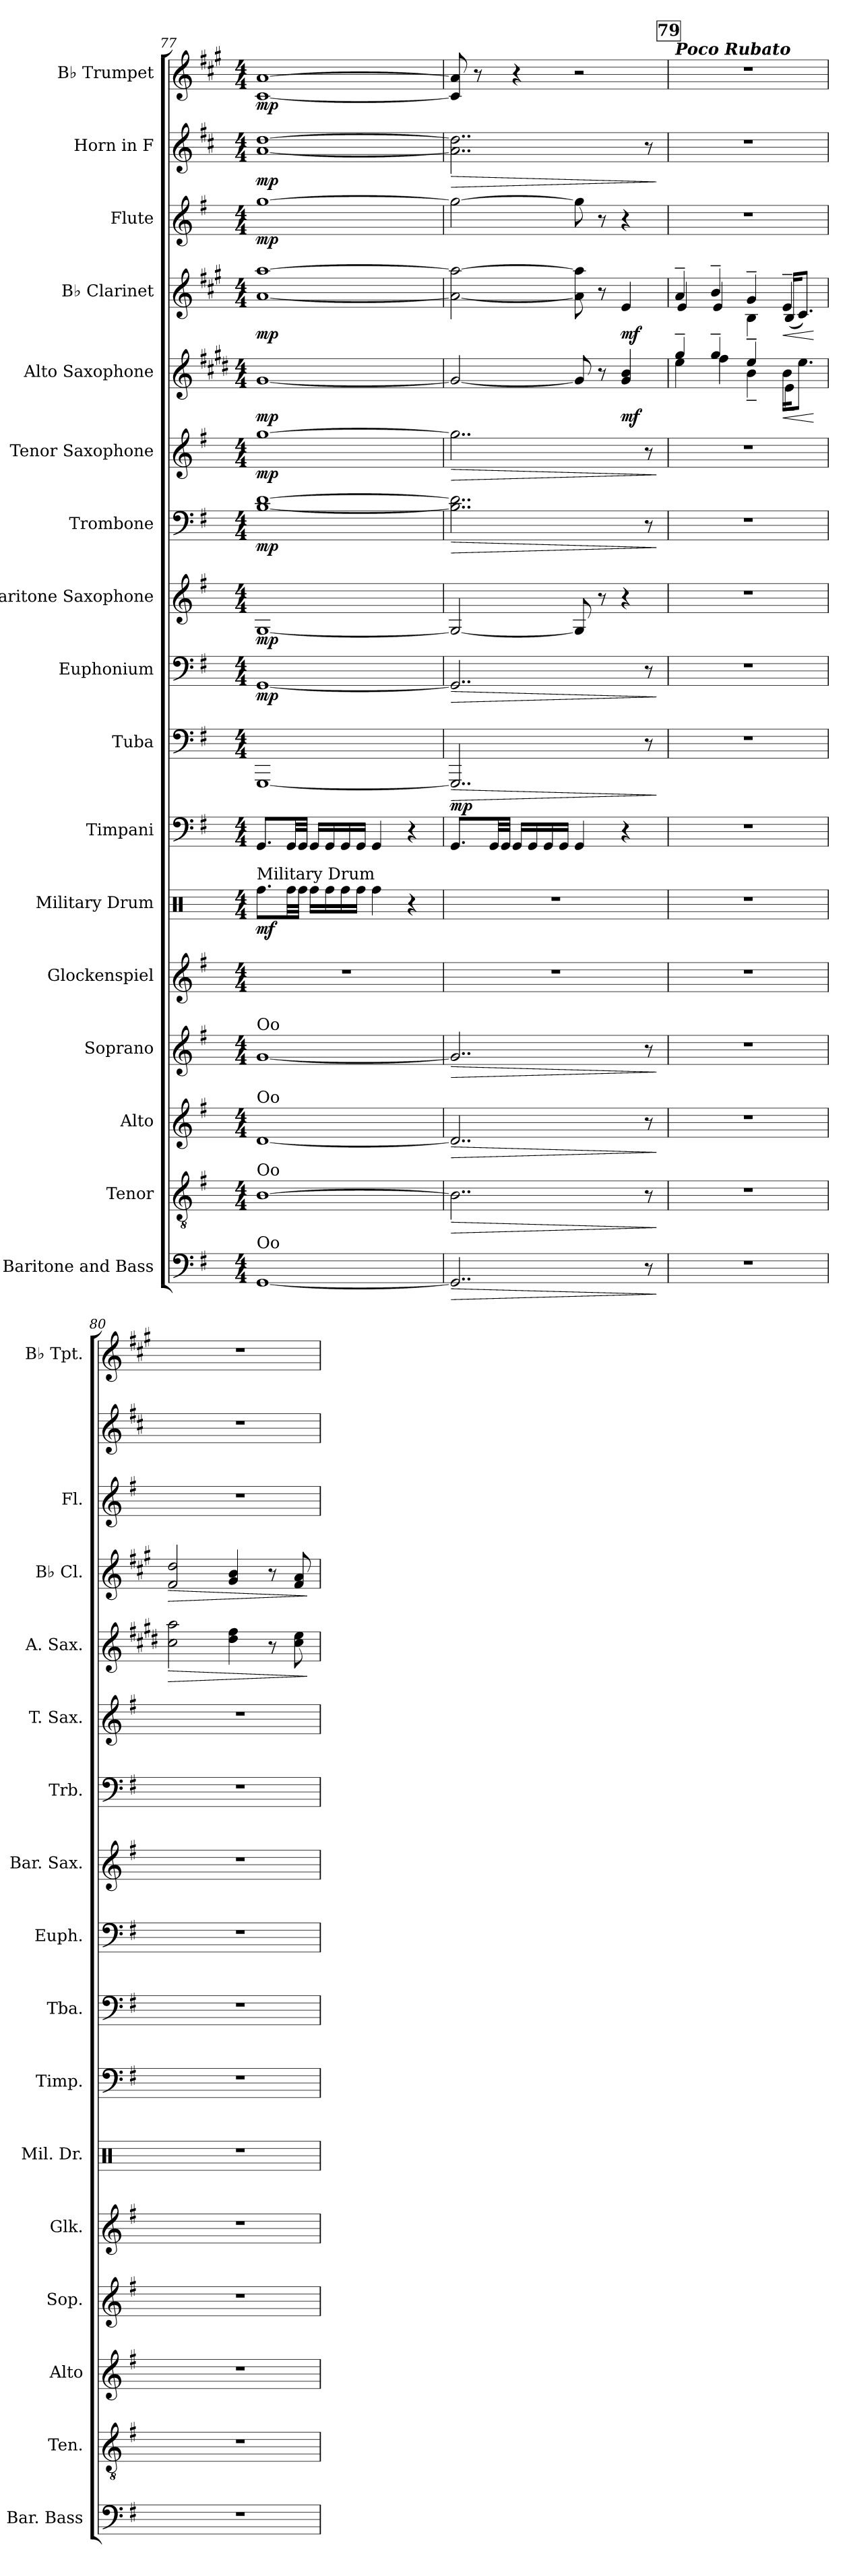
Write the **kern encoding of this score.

**kern	**dynam	**kern	**dynam	**kern	**dynam	**kern	**dynam	**kern	**kern	**dynam	**kern	**dynam	**kern	**dynam	**kern	**dynam	**kern	**dynam	**kern	**dynam	**kern	**dynam	**kern	**dynam	**kern	**dynam	**kern	**dynam	**kern	**dynam	**kern	**dynam
*part17	*part17	*part16	*part16	*part15	*part15	*part14	*part14	*part13	*part12	*part12	*part11	*part11	*part10	*part10	*part9	*part9	*part8	*part8	*part7	*part7	*part6	*part6	*part5	*part5	*part4	*part4	*part3	*part3	*part2	*part2	*part1	*part1
*staff17	*staff17	*staff16	*staff16	*staff15	*staff15	*staff14	*staff14	*staff13	*staff12	*staff12	*staff11	*staff11	*staff10	*staff10	*staff9	*staff9	*staff8	*staff8	*staff7	*staff7	*staff6	*staff6	*staff5	*staff5	*staff4	*staff4	*staff3	*staff3	*staff2	*staff2	*staff1	*staff1
*I"Baritone and Bass	*	*I"Tenor	*	*I"Alto	*	*I"Soprano	*	*I"Glockenspiel	*I"Military Drum	*	*I"Timpani	*	*I"Tuba	*	*I"Euphonium	*	*I"Baritone Saxophone	*	*I"Trombone	*	*I"Tenor Saxophone	*	*I"Alto Saxophone	*	*I"B♭ Clarinet	*	*I"Flute	*	*I"Horn in F	*	*I"B♭ Trumpet	*
*I'Bar. Bass	*	*I'Ten.	*	*I'Alto	*	*I'Sop.	*	*I'Glk.	*I'Mil. Dr.	*	*I'Timp.	*	*I'Tba.	*	*I'Euph.	*	*I'Bar. Sax.	*	*I'Trb.	*	*I'T. Sax.	*	*I'A. Sax.	*	*I'B♭ Cl.	*	*I'Fl.	*	*	*	*I'B♭ Tpt.	*
*clefF4	*	*clefGv2	*	*clefG2	*	*clefG2	*	*clefG2	*clefX	*	*clefF4	*	*clefF4	*	*clefF4	*	*clefG2	*	*clefF4	*	*clefG2	*	*clefG2	*	*clefG2	*	*clefG2	*	*clefG2	*	*clefG2	*
*	*	*	*	*	*	*	*	*ITrd-14c-24	*	*	*	*	*	*	*	*	*ITrd12c21	*	*	*	*ITrd8c14	*	*ITrd5c9	*	*ITrd1c2	*	*	*	*ITrd4c7	*	*ITrd1c2	*
*k[f#]	*	*k[f#]	*	*k[f#]	*	*k[f#]	*	*k[f#]	*k[]	*	*k[f#]	*	*k[f#]	*	*k[f#]	*	*k[f#]	*	*k[f#]	*	*k[f#]	*	*k[f#]	*	*k[f#]	*	*k[f#]	*	*k[f#]	*	*k[f#]	*
*M4/4	*	*M4/4	*	*M4/4	*	*M4/4	*	*M4/4	*M4/4	*	*M4/4	*	*M4/4	*	*M4/4	*	*M4/4	*	*M4/4	*	*M4/4	*	*M4/4	*	*M4/4	*	*M4/4	*	*M4/4	*	*M4/4	*
=77	=77	=77	=77	=77	=77	=77	=77	=77	=77	=77	=77	=77	=77	=77	=77	=77	=77	=77	=77	=77	=77	=77	=77	=77	=77	=77	=77	=77	=77	=77	=77	=77
!	!	!	!	!	!	!	!	!	!LO:TX:a:t=Military Drum	!	!	!	!	!	!	!	!	!	!	!	!	!	!	!	!	!	!	!	!	!	!	!
!	!	!	!	!	!	!LO:TX:a:t=Oo	!	!	!	!	!	!	!	!	!	!	!	!	!	!	!	!	!	!	!	!	!	!	!	!	!	!
!	!	!	!	!LO:TX:a:t=Oo	!	!	!	!	!	!	!	!	!	!	!	!	!	!	!	!	!	!	!	!	!	!	!	!	!	!	!	!
!	!	!LO:TX:a:t=Oo	!	!	!	!	!	!	!	!	!	!	!	!	!	!	!	!	!	!	!	!	!	!	!	!	!	!	!	!	!	!
!LO:TX:a:t=Oo	!	!	!	!	!	!	!	!	!	!	!	!	!	!	!	!	!	!	!	!	!	!	!	!	!	!	!	!	!	!	!	!
!	!	!	!	!	!	!	!	!	!	!LO:DY:b	!	!LO:DY:a	!	!	!	!	!	!	!	!	!	!	!	!	!	!	!	!	!	!	!	!
!	!	!	!	!	!	!	!	!	!	!	!	!LO:DY:n=1:b	!	!	!	!LO:DY:b	!	!LO:DY:b	!	!LO:DY:b	!	!LO:DY:b	!	!LO:DY:b	!	!LO:DY:b	!	!LO:DY:b	!	!LO:DY:b	!	!LO:DY:b
[1GG	.	[1B	.	[1d	.	[1g	.	1r	8.Rff\L	mf	8.GG/L	mp mf	[1GGG	.	[1GG	mp	[1GG	mp	[1B [1d	mp	[1g	mp	[1B	mp	[1g [1gg	mp	[1gg	mp	[1d [1g	mp	[1B [1g	mp
.	.	.	.	.	.	.	.	.	32Rff\LL	.	32GG/LL	.	.	.	.	.	.	.	.	.	.	.	.	.	.	.	.	.	.	.	.	.
.	.	.	.	.	.	.	.	.	32Rff\JJJ	.	32GG/JJJ	.	.	.	.	.	.	.	.	.	.	.	.	.	.	.	.	.	.	.	.	.
.	.	.	.	.	.	.	.	.	16Rff\LL	.	16GG/LL	.	.	.	.	.	.	.	.	.	.	.	.	.	.	.	.	.	.	.	.	.
.	.	.	.	.	.	.	.	.	16Rff\	.	16GG/	.	.	.	.	.	.	.	.	.	.	.	.	.	.	.	.	.	.	.	.	.
.	.	.	.	.	.	.	.	.	16Rff\	.	16GG/	.	.	.	.	.	.	.	.	.	.	.	.	.	.	.	.	.	.	.	.	.
.	.	.	.	.	.	.	.	.	16Rff\JJ	.	16GG/JJ	.	.	.	.	.	.	.	.	.	.	.	.	.	.	.	.	.	.	.	.	.
.	.	.	.	.	.	.	.	.	4Rff\	.	4GG/	.	.	.	.	.	.	.	.	.	.	.	.	.	.	.	.	.	.	.	.	.
.	.	.	.	.	.	.	.	.	4r	.	4r	.	.	.	.	.	.	.	.	.	.	.	.	.	.	.	.	.	.	.	.	.
!!LO:PB:g=z
=78	=78	=78	=78	=78	=78	=78	=78	=78	=78	=78	=78	=78	=78	=78	=78	=78	=78	=78	=78	=78	=78	=78	=78	=78	=78	=78	=78	=78	=78	=78	=78	=78
!	!LO:HP:b	!	!LO:HP:b	!	!LO:HP:b	!	!LO:HP:b	!	!	!	!	!LO:DY:a	!	!LO:HP:b	!	!LO:HP:b	!	!	!	!LO:HP:b	!	!LO:HP:b	!	!	!	!	!	!	!	!LO:HP:b	!	!
2..GG/]	>	2..B\]	>	2..d/]	>	2..g/]	>	1r	1r	.	8.GG/L	mp	2..GGG/]	>	2..GG/]	>	2GG/_	.	2..B\] 2..d\]	>	2..g\]	>	2B/_	.	2g\_ 2gg\_	.	2gg\_	.	2..d\] 2..g\]	>	8B/] 8g/]	.
.	.	.	.	.	.	.	.	.	.	.	.	.	.	.	.	.	.	.	.	.	.	.	.	.	.	.	.	.	.	.	8r	.
.	.	.	.	.	.	.	.	.	.	.	32GG/LL	.	.	.	.	.	.	.	.	.	.	.	.	.	.	.	.	.	.	.	.	.
.	.	.	.	.	.	.	.	.	.	.	32GG/JJJ	.	.	.	.	.	.	.	.	.	.	.	.	.	.	.	.	.	.	.	.	.
.	.	.	.	.	.	.	.	.	.	.	16GG/LL	.	.	.	.	.	.	.	.	.	.	.	.	.	.	.	.	.	.	.	4r	.
.	.	.	.	.	.	.	.	.	.	.	16GG/	.	.	.	.	.	.	.	.	.	.	.	.	.	.	.	.	.	.	.	.	.
.	.	.	.	.	.	.	.	.	.	.	16GG/	.	.	.	.	.	.	.	.	.	.	.	.	.	.	.	.	.	.	.	.	.
.	.	.	.	.	.	.	.	.	.	.	16GG/JJ	.	.	.	.	.	.	.	.	.	.	.	.	.	.	.	.	.	.	.	.	.
.	.	.	.	.	.	.	.	.	.	.	4GG/	.	.	.	.	.	8GG/]	.	.	.	.	.	8B/]	.	8g\] 8gg\]	.	8gg\]	.	.	.	2r	.
.	.	.	.	.	.	.	.	.	.	.	.	.	.	.	.	.	8r	.	.	.	.	.	8r	.	8r	.	8r	.	.	.	.	.
!	!	!	!	!	!	!	!	!	!	!	!	!	!	!	!	!	!	!	!	!	!	!	!	!LO:DY:b	!	!LO:DY:b	!	!	!	!	!	!
.	.	.	.	.	.	.	.	.	.	.	4r	.	.	.	.	.	4r	.	.	.	.	.	4B/ 4d/	mf	4d/	mf	4r	.	.	.	.	.
8r	.	8r	.	8r	.	8r	.	.	.	.	.	.	8r	.	8r	.	.	.	8r	.	8r	.	.	.	.	.	.	.	8r	.	.	.
.	]	.	]	.	]	.	]	.	.	.	.	.	.	]	.	]	.	.	.	]	.	]	.	.	.	.	.	.	.	]	.	.
!!LO:REH:place=s1:a:B:fs=14:t=79
=79	=79	=79	=79	=79	=79	=79	=79	=79	=79	=79	=79	=79	=79	=79	=79	=79	=79	=79	=79	=79	=79	=79	=79	=79	=79	=79	=79	=79	=79	=79	=79	=79
*	*	*	*	*	*	*	*	*	*	*	*	*	*	*	*	*	*	*	*	*	*	*	*^	*	*^	*	*	*	*	*	*	*
!	!	!	!	!	!	!	!	!	!	!	!	!	!	!	!	!	!	!	!	!	!	!	!	!	!	!	!	!	!	!	!	!	!LO:TX:a:Bi:t=Poco Rubato	!
1r	.	1r	.	1r	.	1r	.	1r	1r	.	1r	.	1r	.	1r	.	1r	.	1r	.	1r	.	4b~/	4g\	.	4g~/	4d/	.	1r	.	1r	.	1r	.
.	.	.	.	.	.	.	.	.	.	.	.	.	.	.	.	.	.	.	.	.	.	.	4b~/	4a\	.	4a~/	4d/	.	.	.	.	.	.	.
.	.	.	.	.	.	.	.	.	.	.	.	.	.	.	.	.	.	.	.	.	.	.	4g/	4d~\	.	4f#~/	4A~\	.	.	.	.	.	.	.
!	!	!	!	!	!	!	!	!	!	!	!	!	!	!	!	!	!	!	!	!	!	!	!	!	!LO:HP:b	!	!	!LO:HP:b	!	!	!	!	!	!
.	.	.	.	.	.	.	.	.	.	.	.	.	.	.	.	.	.	.	.	.	.	.	16d\KL	4G~\	<	4d~/	(16A/KL	<	.	.	.	.	.	.
.	.	.	.	.	.	.	.	.	.	.	.	.	.	.	.	.	.	.	.	.	.	.	8.g\J	.	.	.	8.B/J)	.	.	.	.	.	.	.
*	*	*	*	*	*	*	*	*	*	*	*	*	*	*	*	*	*	*	*	*	*	*	*v	*v	*	*	*	*	*	*	*	*	*	*
*	*	*	*	*	*	*	*	*	*	*	*	*	*	*	*	*	*	*	*	*	*	*	*	*	*v	*v	*	*	*	*	*	*	*
.	.	.	.	.	.	.	.	.	.	.	.	.	.	.	.	.	.	.	.	.	.	.	.	[	.	[	.	.	.	.	.	.
=80	=80	=80	=80	=80	=80	=80	=80	=80	=80	=80	=80	=80	=80	=80	=80	=80	=80	=80	=80	=80	=80	=80	=80	=80	=80	=80	=80	=80	=80	=80	=80	=80
!	!	!	!	!	!	!	!	!	!	!	!	!	!	!	!	!	!	!	!	!	!	!	!	!LO:HP:b	!	!LO:HP:b	!	!	!	!	!	!
1r	.	1r	.	1r	.	1r	.	1r	1r	.	1r	.	1r	.	1r	.	1r	.	1r	.	1r	.	2e\ 2cc\	>	2e/ 2cc/	>	1r	.	1r	.	1r	.
.	.	.	.	.	.	.	.	.	.	.	.	.	.	.	.	.	.	.	.	.	.	.	4f#\ 4a\	.	4f#/ 4a/	.	.	.	.	.	.	.
.	.	.	.	.	.	.	.	.	.	.	.	.	.	.	.	.	.	.	.	.	.	.	8r	.	8r	.	.	.	.	.	.	.
.	.	.	.	.	.	.	.	.	.	.	.	.	.	.	.	.	.	.	.	.	.	.	8e\ 8g\	.	8e/ 8g/	.	.	.	.	.	.	.
.	.	.	.	.	.	.	.	.	.	.	.	.	.	.	.	.	.	.	.	.	.	.	.	]	.	]	.	.	.	.	.	.
=	=	=	=	=	=	=	=	=	=	=	=	=	=	=	=	=	=	=	=	=	=	=	=	=	=	=	=	=	=	=	=	=
*-	*-	*-	*-	*-	*-	*-	*-	*-	*-	*-	*-	*-	*-	*-	*-	*-	*-	*-	*-	*-	*-	*-	*-	*-	*-	*-	*-	*-	*-	*-	*-	*-
